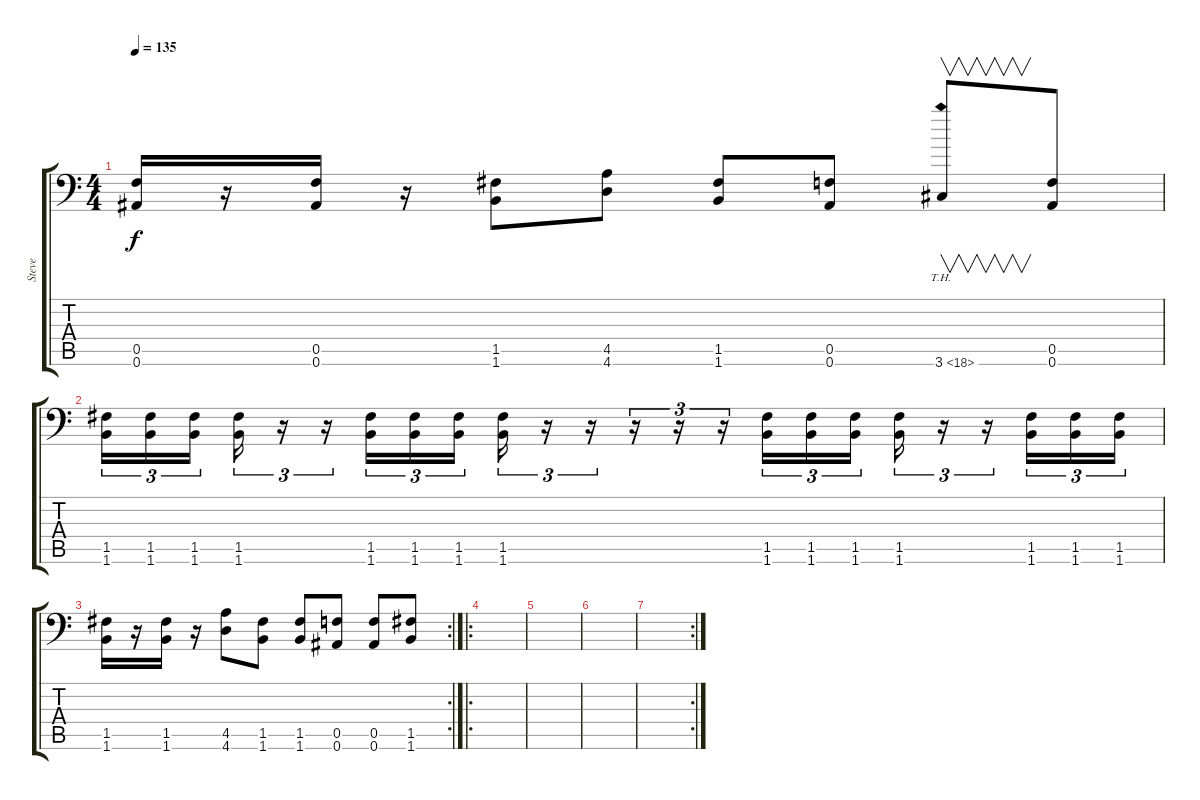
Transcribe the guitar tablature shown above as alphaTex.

\track ("Steve" "Steve") {instrument distortionguitar}
\staff {score tabs}
\tuning (C4 G3 Eb3 Bb2 F2 Bb1) {hide}
\ts (4 4)
\tempo 135
\clef f4
\ks c
(0.5 0.6).16{dy f} r.16 (0.5 0.6).16 r.16 (1.5 1.6).8 (4.5 4.6).8 (1.5 1.6).8 (0.5 0.6).8 3.6{th 15}.8{v} (0.5 0.6).8 |
(1.5 1.6).16{tu (3 2)} (1.5 1.6).16{tu (3 2)} (1.5 1.6).16{tu (3 2) beam splitsecondary} (1.5 1.6).16{tu (3 2)} r.16{tu (3 2)} r.16{tu (3 2)} (1.5 1.6).16{tu (3 2)} (1.5 1.6).16{tu (3 2)} (1.5 1.6).16{tu (3 2) beam splitsecondary} (1.5 1.6).16{tu (3 2)} r.16{tu (3 2)} r.16{tu (3 2)} r.16{tu (3 2)} r.16{tu (3 2)} r.16{tu (3 2)} (1.5 1.6).16{tu (3 2)} (1.5 1.6).16{tu (3 2)} (1.5 1.6).16{tu (3 2)} (1.5 1.6).16{tu (3 2)} r.16{tu (3 2)} r.16{tu (3 2)} (1.5 1.6).16{tu (3 2)} (1.5 1.6).16{tu (3 2)} (1.5 1.6).16{tu (3 2)} |
\rc 2
(1.5 1.6).16 r.16 (1.5 1.6).16 r.16 (4.5 4.6).8 (1.5 1.6).8 (1.5 1.6).8 (0.5 0.6).8 (0.5 0.6).8 (1.5 1.6).8 |
\ro
|
|
|
\rc 2
